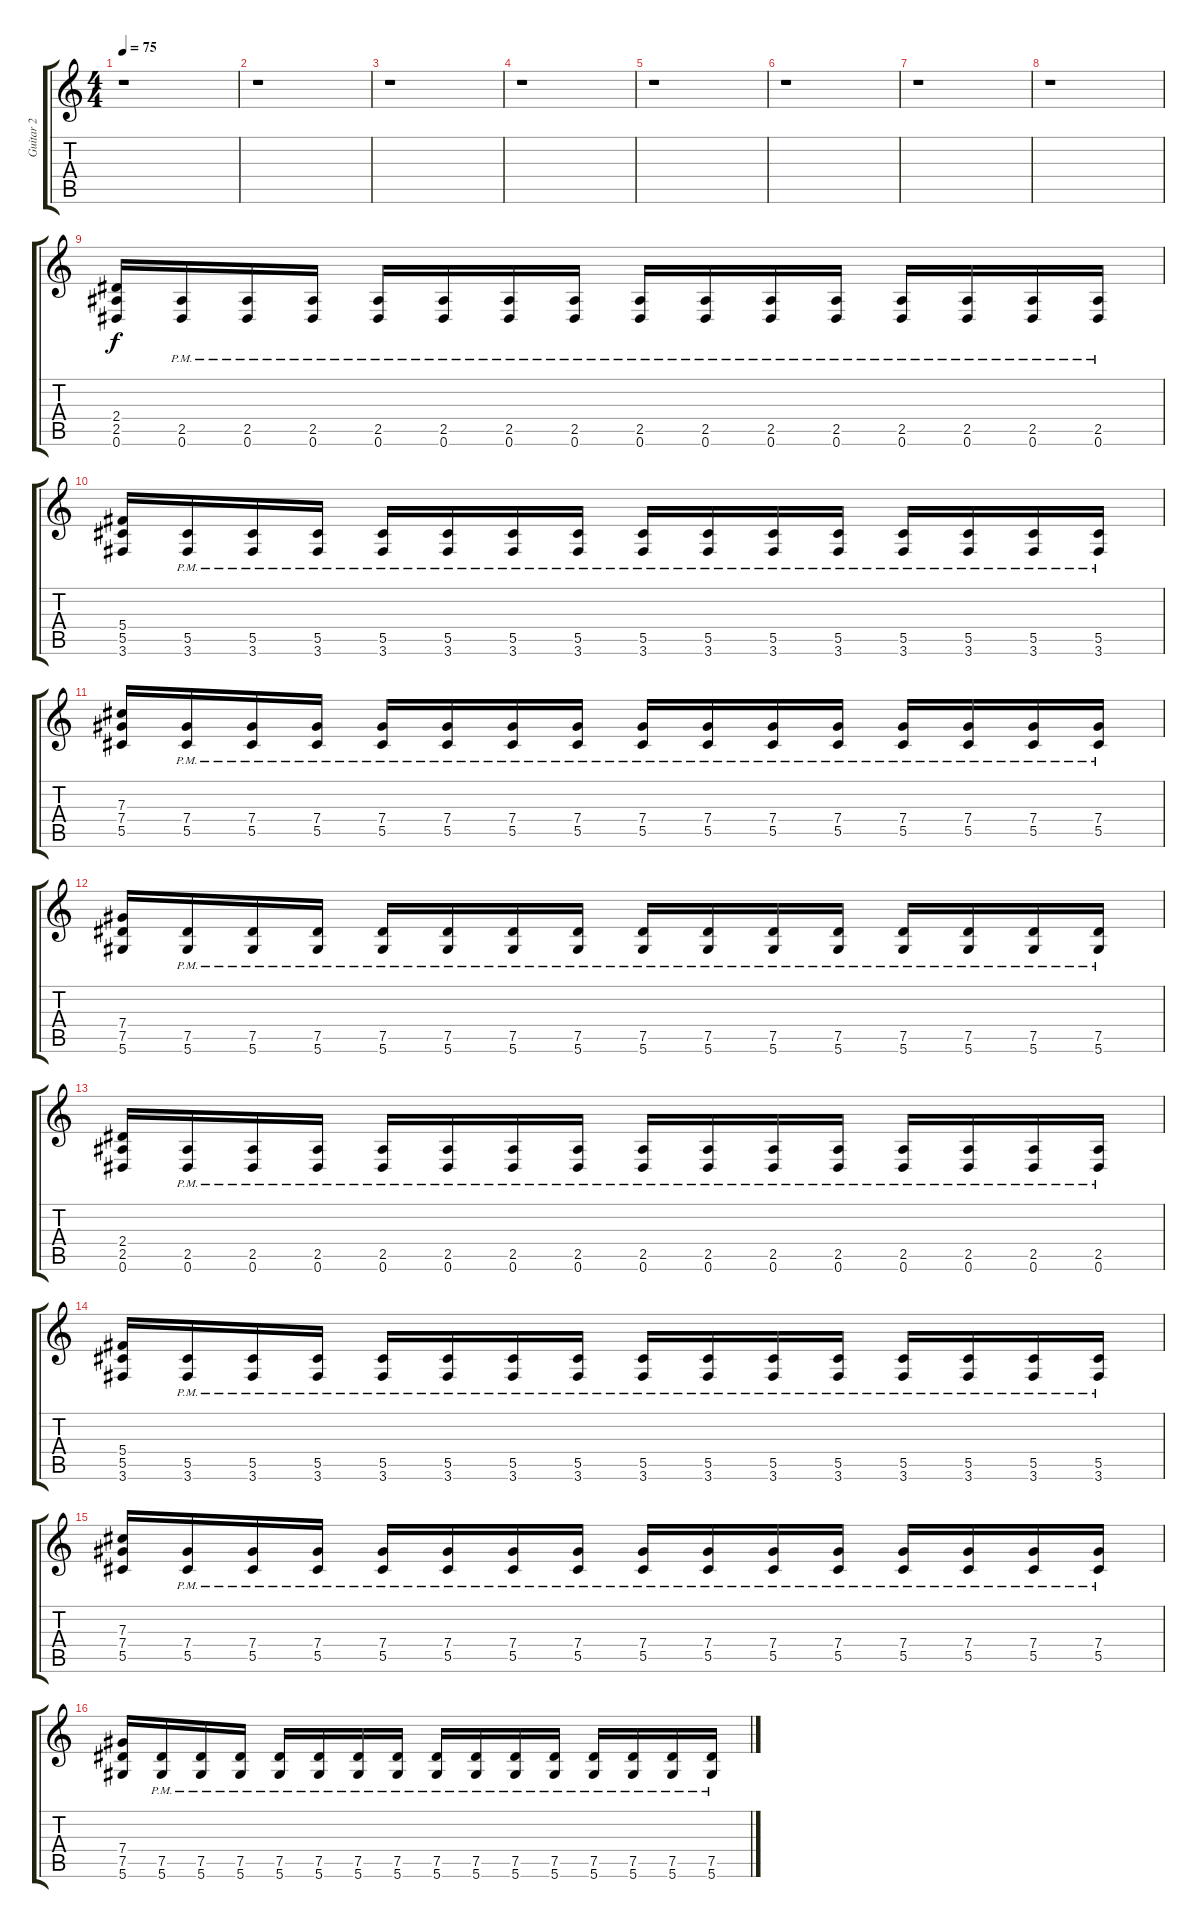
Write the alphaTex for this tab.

\track ("Guitar 2" "Guitar 2") {instrument distortionguitar}
\staff {score tabs}
\tuning (Eb4 Bb3 Gb3 Db3 Ab2 Eb2) {hide}
\ts (4 4)
\tempo 75
\clef g2
\ks c
r.1{dy f} |
r.1 |
r.1 |
r.1 |
r.1 |
r.1 |
r.1 |
r.1 |
(2.4 2.5 0.6).16 (2.5{pm} 0.6{pm}).16 (2.5{pm} 0.6{pm}).16 (2.5{pm} 0.6{pm}).16 (2.5{pm} 0.6{pm}).16 (2.5{pm} 0.6{pm}).16 (2.5{pm} 0.6{pm}).16 (2.5{pm} 0.6{pm}).16 (2.5{pm} 0.6{pm}).16 (2.5{pm} 0.6{pm}).16 (2.5{pm} 0.6{pm}).16 (2.5{pm} 0.6{pm}).16 (2.5{pm} 0.6{pm}).16 (2.5{pm} 0.6{pm}).16 (2.5{pm} 0.6{pm}).16 (2.5{pm} 0.6{pm}).16 |
(5.4 5.5 3.6).16 (5.5{pm} 3.6{pm}).16 (5.5{pm} 3.6{pm}).16 (5.5{pm} 3.6{pm}).16 (5.5{pm} 3.6{pm}).16 (5.5{pm} 3.6{pm}).16 (5.5{pm} 3.6{pm}).16 (5.5{pm} 3.6{pm}).16 (5.5{pm} 3.6{pm}).16 (5.5{pm} 3.6{pm}).16 (5.5{pm} 3.6{pm}).16 (5.5{pm} 3.6{pm}).16 (5.5{pm} 3.6{pm}).16 (5.5{pm} 3.6{pm}).16 (5.5{pm} 3.6{pm}).16 (5.5{pm} 3.6{pm}).16 |
(7.3 7.4 5.5).16 (7.4{pm} 5.5{pm}).16 (7.4{pm} 5.5{pm}).16 (7.4{pm} 5.5{pm}).16 (7.4{pm} 5.5{pm}).16 (7.4{pm} 5.5{pm}).16 (7.4{pm} 5.5{pm}).16 (7.4{pm} 5.5{pm}).16 (7.4{pm} 5.5{pm}).16 (7.4{pm} 5.5{pm}).16 (7.4{pm} 5.5{pm}).16 (7.4{pm} 5.5{pm}).16 (7.4{pm} 5.5{pm}).16 (7.4{pm} 5.5{pm}).16 (7.4{pm} 5.5{pm}).16 (7.4{pm} 5.5{pm}).16 |
(7.4 7.5 5.6).16 (7.5{pm} 5.6{pm}).16 (7.5{pm} 5.6{pm}).16 (7.5{pm} 5.6{pm}).16 (7.5{pm} 5.6{pm}).16 (7.5{pm} 5.6{pm}).16 (7.5{pm} 5.6{pm}).16 (7.5{pm} 5.6{pm}).16 (7.5{pm} 5.6{pm}).16 (7.5{pm} 5.6{pm}).16 (7.5{pm} 5.6{pm}).16 (7.5{pm} 5.6{pm}).16 (7.5{pm} 5.6{pm}).16 (7.5{pm} 5.6{pm}).16 (7.5{pm} 5.6{pm}).16 (7.5{pm} 5.6{pm}).16 |
(2.4 2.5 0.6).16 (2.5{pm} 0.6{pm}).16 (2.5{pm} 0.6{pm}).16 (2.5{pm} 0.6{pm}).16 (2.5{pm} 0.6{pm}).16 (2.5{pm} 0.6{pm}).16 (2.5{pm} 0.6{pm}).16 (2.5{pm} 0.6{pm}).16 (2.5{pm} 0.6{pm}).16 (2.5{pm} 0.6{pm}).16 (2.5{pm} 0.6{pm}).16 (2.5{pm} 0.6{pm}).16 (2.5{pm} 0.6{pm}).16 (2.5{pm} 0.6{pm}).16 (2.5{pm} 0.6{pm}).16 (2.5{pm} 0.6{pm}).16 |
(5.4 5.5 3.6).16 (5.5{pm} 3.6{pm}).16 (5.5{pm} 3.6{pm}).16 (5.5{pm} 3.6{pm}).16 (5.5{pm} 3.6{pm}).16 (5.5{pm} 3.6{pm}).16 (5.5{pm} 3.6{pm}).16 (5.5{pm} 3.6{pm}).16 (5.5{pm} 3.6{pm}).16 (5.5{pm} 3.6{pm}).16 (5.5{pm} 3.6{pm}).16 (5.5{pm} 3.6{pm}).16 (5.5{pm} 3.6{pm}).16 (5.5{pm} 3.6{pm}).16 (5.5{pm} 3.6{pm}).16 (5.5{pm} 3.6{pm}).16 |
(7.3 7.4 5.5).16 (7.4{pm} 5.5{pm}).16 (7.4{pm} 5.5{pm}).16 (7.4{pm} 5.5{pm}).16 (7.4{pm} 5.5{pm}).16 (7.4{pm} 5.5{pm}).16 (7.4{pm} 5.5{pm}).16 (7.4{pm} 5.5{pm}).16 (7.4{pm} 5.5{pm}).16 (7.4{pm} 5.5{pm}).16 (7.4{pm} 5.5{pm}).16 (7.4{pm} 5.5{pm}).16 (7.4{pm} 5.5{pm}).16 (7.4{pm} 5.5{pm}).16 (7.4{pm} 5.5{pm}).16 (7.4{pm} 5.5{pm}).16 |
(7.4 7.5 5.6).16 (7.5{pm} 5.6{pm}).16 (7.5{pm} 5.6{pm}).16 (7.5{pm} 5.6{pm}).16 (7.5{pm} 5.6{pm}).16 (7.5{pm} 5.6{pm}).16 (7.5{pm} 5.6{pm}).16 (7.5{pm} 5.6{pm}).16 (7.5{pm} 5.6{pm}).16 (7.5{pm} 5.6{pm}).16 (7.5{pm} 5.6{pm}).16 (7.5{pm} 5.6{pm}).16 (7.5{pm} 5.6{pm}).16 (7.5{pm} 5.6{pm}).16 (7.5{pm} 5.6{pm}).16 (7.5{pm} 5.6{pm}).16
